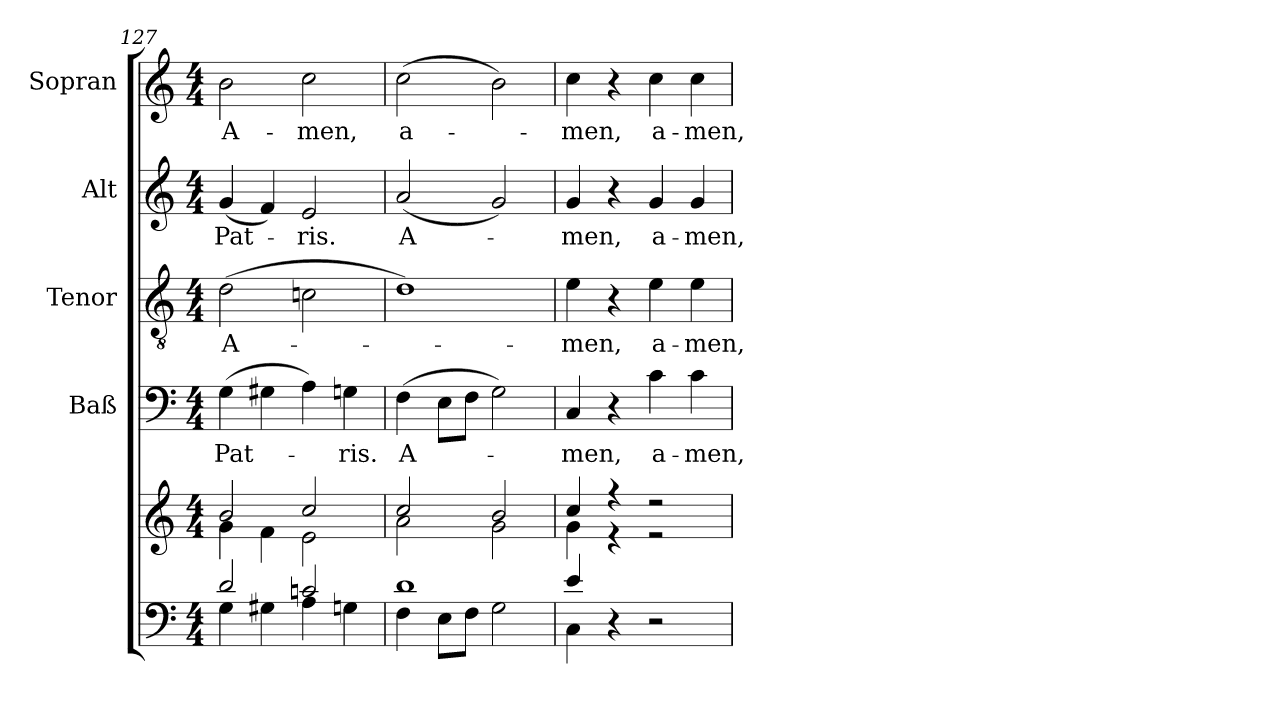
**kern	**kern	**kern	**text	**kern	**text	**kern	**text	**kern	**text
*part5	*part5	*part4	*part4	*part3	*part3	*part2	*part2	*part1	*part1
*staff6	*staff5	*staff4	*staff4	*staff3	*staff3	*staff2	*staff2	*staff1	*staff1
*	*	*I"Baß	*	*I"Tenor	*	*I"Alt	*	*I"Sopran	*
*	*	*I'Baß	*	*I'Ten	*	*I'Alt	*	*I'Sop	*
!!LO:LB:g=z
*clefF4	*clefG2	*clefF4	*	*clefGv2	*	*clefG2	*	*clefG2	*
*k[]	*k[]	*k[]	*	*k[]	*	*k[]	*	*k[]	*
*C:	*C:	*C:	*	*C:	*	*C:	*	*C:	*
*M4/4	*M4/4	*M4/4	*	*M4/4	*	*M4/4	*	*M4/4	*
=127	=127	=127	=127	=127	=127	=127	=127	=127	=127
*^	*^	*	*	*	*	*	*	*	*
!	!	!	!	!	!LO:LY:b	!	!LO:LY:b	!	!LO:LY:b	!	!LO:LY:b
2d/	4G\	2b/	4g\	(>4G\	Pat-	(>2d\	A-	(<4g/	Pat-	2b\	A-
.	4G#X\	.	4f\	4G#X\	.	.	.	4f/)	.	.	.
!	!	!	!	!	!	!	!	!	!LO:LY:b	!	!LO:LY:b
2cn/	4A\	2cc/	2e\	4A\)	.	2cn\	.	2e/	-ris.	2cc\	-men,
!	!	!	!	!	!LO:LY:b	!	!	!	!	!	!
.	4Gn\	.	.	4Gn\	-ris.	.	.	.	.	.	.
=128	=128	=128	=128	=128	=128	=128	=128	=128	=128	=128	=128
!	!	!	!	!	!LO:LY:b	!	!	!	!LO:LY:b	!	!LO:LY:b
1d	4F\	2cc/	2a\	(>4F\	A-	1d)	.	(<2a/	A-	(>2cc\	a-
.	8E\L	.	.	8E\L	.	.	.	.	.	.	.
.	8F\J	.	.	8F\J	.	.	.	.	.	.	.
.	2G\	2b/	2g\	2G\)	.	.	.	2g/)	.	2b\)	.
=129	=129	=129	=129	=129	=129	=129	=129	=129	=129	=129	=129
!	!	!	!	!	!LO:LY:b	!	!LO:LY:b	!	!LO:LY:b	!	!LO:LY:b
4e/	4C\	4cc/	4g\	4C/	-men,	4e\	-men,	4g/	-men,	4cc\	-men,
4r	2.ryy	4r	4r	4r	.	4r	.	4r	.	4r	.
!	!	!	!	!	!LO:LY:b	!	!LO:LY:b	!	!LO:LY:b	!	!LO:LY:b
2r	.	2r	2r	4c\	a-	4e\	a-	4g/	a-	4cc\	a-
!	!	!	!	!	!LO:LY:b	!	!LO:LY:b	!	!LO:LY:b	!	!LO:LY:b
.	.	.	.	4c\	-men,	4e\	-men,	4g/	-men,	4cc\	-men,
*v	*v	*	*	*	*	*	*	*	*	*	*
*	*v	*v	*	*	*	*	*	*	*	*
=	=	=	=	=	=	=	=	=	=
*-	*-	*-	*-	*-	*-	*-	*-	*-	*-
